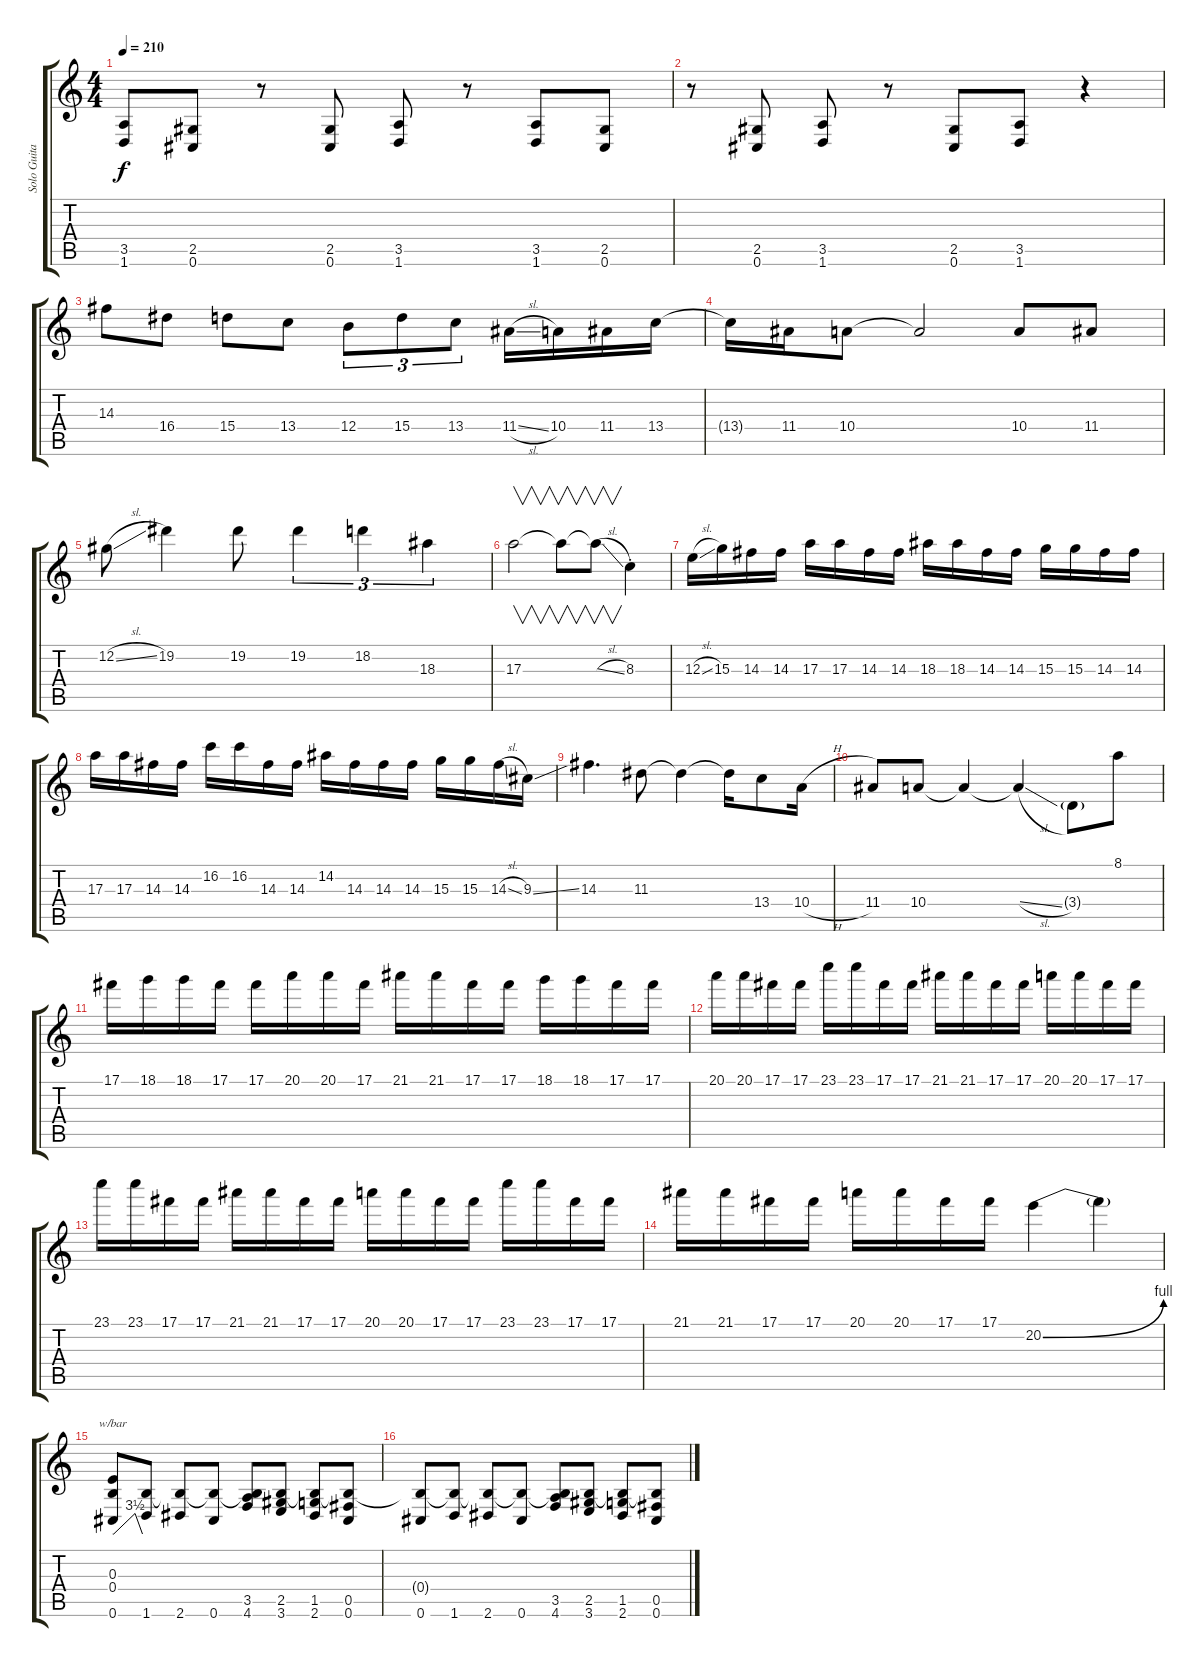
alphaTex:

\track ("Solo Guitar" "Solo Guita") {instrument overdrivenguitar}
\staff {score tabs}
\tuning (Db4 Ab3 E3 B2 Gb2 Db2) {hide}
\ts (4 4)
\tempo 210
\clef g2
\ks c
(3.5 1.6).8{dy f} (2.5 0.6).8 r.8 (2.5 0.6).8 (3.5 1.6).8 r.8 (3.5 1.6).8 (2.5 0.6).8 |
r.8 (2.5 0.6).8 (3.5 1.6).8 r.8 (2.5 0.6).8 (3.5 1.6).8 r.4 |
14.3.8 16.4.8 15.4.8 13.4.8 12.4.8{tu (3 2)} 15.4.8{tu (3 2)} 13.4.8{tu (3 2)} 11.4{sl}.16 10.4.16 11.4.16 13.4.16 |
13.4{t}.16 11.4.16 10.4.8 10.4{t}.2 10.4.8 11.4.8 |
12.2{sl}.8 19.2.4 19.2.8 19.2.4{tu (3 2)} 18.2.4{tu (3 2)} 18.3.4{tu (3 2)} |
17.3.2{v} 17.3{t}.8{v} 17.3{sl t}.8{v} 8.3{st}.4 |
12.3{sl}.16 15.3.16 14.3.16 14.3.16 17.3.16 17.3.16 14.3.16 14.3.16 18.3.16 18.3.16 14.3.16 14.3.16 15.3.16 15.3.16 14.3.16 14.3.16 |
17.3.16 17.3.16 14.3.16 14.3.16 16.2.16 16.2.16 14.3.16 14.3.16 14.2.16 14.3.16 14.3.16 14.3.16 15.3.16 15.3.16 14.3{sl}.16 9.3{ss}.16 |
14.3.4{d} 11.3.8 11.3{t}.4 11.3{t}.16 13.4.8 10.4{h}.16 |
11.4.8 10.4.8 10.4{t}.4 10.4{sl t}.4 3.4{g}.8 8.1.8 |
17.1.16 18.1.16 18.1.16 17.1.16 17.1.16 20.1.16 20.1.16 17.1.16 21.1.16 21.1.16 17.1.16 17.1.16 18.1.16 18.1.16 17.1.16 17.1.16 |
20.1.16 20.1.16 17.1.16 17.1.16 23.1.16 23.1.16 17.1.16 17.1.16 21.1.16 21.1.16 17.1.16 17.1.16 20.1.16 20.1.16 17.1.16 17.1.16 |
23.1.16 23.1.16 17.1.16 17.1.16 21.1.16 21.1.16 17.1.16 17.1.16 20.1.16 20.1.16 17.1.16 17.1.16 23.1.16 23.1.16 17.1.16 17.1.16 |
21.1.16 21.1.16 17.1.16 17.1.16 20.1.16 20.1.16 17.1.16 17.1.16 20.2{be (bend 0 0 60 4)}.4 20.2{t}.4 |
(0.3 0.4 0.6).8{tbe (custom default 0 0 2 0 45 14 60 0)} (0.4{t} 1.6).8 (0.4{t} 2.6).8 (0.4{t} 0.6).8 (0.4{t} 3.5 4.6).8 (0.4{t} 2.5 3.6).8 (0.4{t} 1.5 2.6).8 (0.4{t} 0.5 0.6).8 |
(0.4{t} 0.6).8 (0.4{t} 1.6).8 (0.4{t} 2.6).8 (0.4{t} 0.6).8 (0.4{t} 3.5 4.6).8 (0.4{t} 2.5 3.6).8 (0.4{t} 1.5 2.6).8 (0.4{t} 0.5 0.6).8
